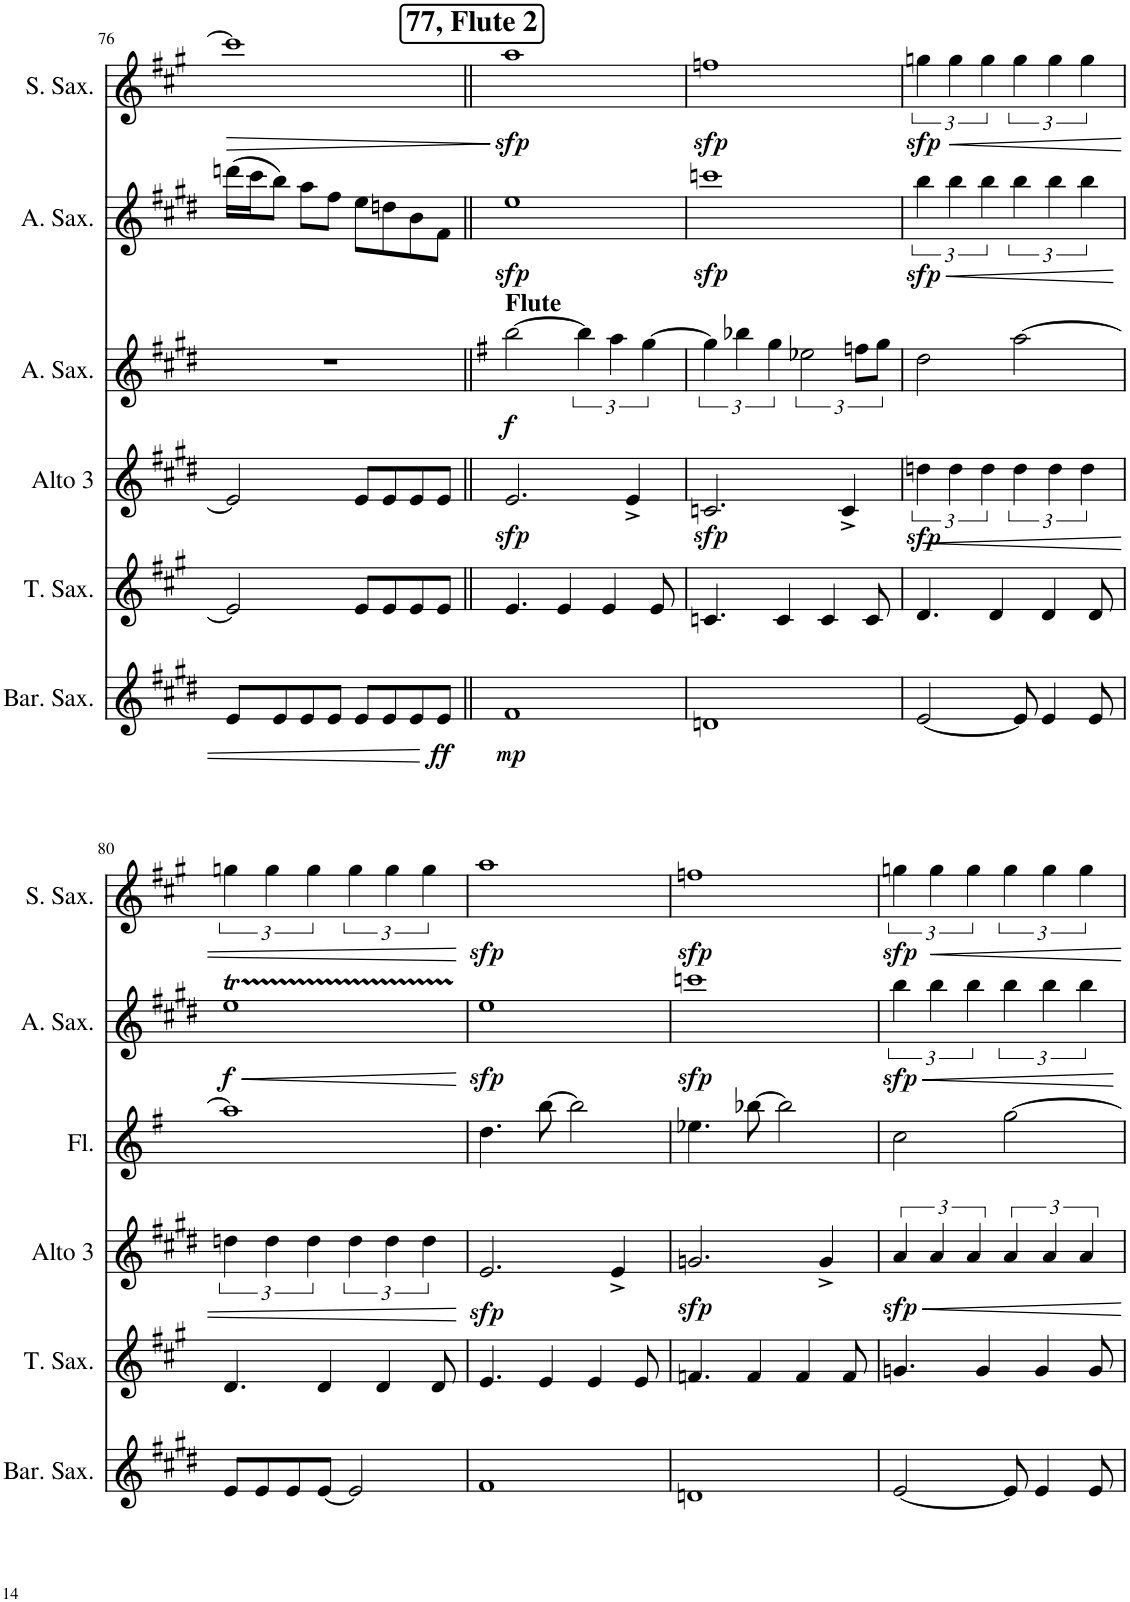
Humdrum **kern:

**kern	**dynam	**kern	**kern	**dynam	**kern	**dynam	**kern	**dynam	**kern	**dynam
*part6	*part6	*part5	*part4	*part4	*part3	*part3	*part2	*part2	*part1	*part1
*staff6	*staff6	*staff5	*staff4	*staff4	*staff3	*staff3	*staff2	*staff2	*staff1	*staff1
*I"Baritone Saxophone	*	*I"Tenor Saxophone	*I"Alto Sax 3	*	*I"Alto Sax 2	*	*I"Alto Saxophone	*	*I"Soprano Saxophone	*
*I'Bar. Sax.	*	*I'T. Sax.	*I'Alto 3	*	*I'Alto 2	*	*I'A. Sax.	*	*I'S. Sax.	*
!!LO:PB:g=z
*clefG2	*	*clefG2	*clefG2	*	*clefG2	*	*clefG2	*	*clefG2	*
*Trd12c21	*	*Trd8c14	*Trd5c9	*	*Trd5c9	*	*Trd5c9	*	*Trd1c2	*
*k[f#c#g#d#]	*	*k[f#c#g#]	*k[f#c#g#d#]	*	*k[f#c#g#d#]	*	*k[f#c#g#d#]	*	*k[f#c#g#]	*
*M4/4	*	*M4/4	*M4/4	*	*M4/4	*	*M4/4	*	*M4/4	*
=76	=76	=76	=76	=76	=76	=76	=76	=76	=76	=76
!	!	!	!	!	!	!	!	!	!	!LO:HP:b
8e/L	.	2e/]	2e/]	.	1r	.	(16dddn\LL	.	1ccc#]	>
.	.	.	.	.	.	.	16ccc#\J	.	.	.
8e/	.	.	.	.	.	.	8bb\J)	.	.	.
8e/	.	.	.	.	.	.	8aa\L	.	.	.
8e/J	.	.	.	.	.	.	8ff#\J	.	.	.
8e/L	.	8e/L	8e/L	.	.	.	8ee\L	.	.	.
8e/	.	8e/	8e/	.	.	.	8ddn\	.	.	.
8e/	.	8e/	8e/	.	.	.	8b\	.	.	.
!	!LO:DY:b	!	!	!	!	!	!	!	!	!
8e/J	ff	8e/J	8e/J	.	.	.	8f#\J	.	.	.
.	.	.	.	.	.	.	.	.	.	]
!!LO:REH:place=s1:a:B:cj:fs=14:t=77, Flute 2
=77||	=77||	=77||	=77||	=77||	=77||	=77||	=77||	=77||	=77||	=77||
*	*	*	*	*	*k[f#]	*	*	*	*	*
!	!	!	!	!	!LO:TX:a:B:t=Flute	!	!	!	!	!
!	!LO:DY:b	!	!	!LO:DY:b	!	!LO:DY:b	!	!LO:DY:b	!	!LO:DY:b
1f#	mp	4.e/	2.e/	sfp	[2bb\	f	1ee	sfp	1aa	sfp
.	.	4e/	.	.	.	.	.	.	.	.
.	.	.	.	.	6bb\]	.	.	.	.	.
.	.	4e/	.	.	.	.	.	.	.	.
.	.	.	.	.	6aa\	.	.	.	.	.
.	.	.	4e^/	.	.	.	.	.	.	.
.	.	.	.	.	[6gg\	.	.	.	.	.
.	.	8e/	.	.	.	.	.	.	.	.
=78	=78	=78	=78	=78	=78	=78	=78	=78	=78	=78
!	!	!	!	!LO:DY:b	!	!	!	!LO:DY:b	!	!LO:DY:b
1dn	.	4.cn/	2.cn/	sfp	6gg\]	.	1cccn	sfp	1ffn	sfp
.	.	.	.	.	6bb-X\	.	.	.	.	.
.	.	.	.	.	6gg\	.	.	.	.	.
.	.	4c/	.	.	.	.	.	.	.	.
.	.	.	.	.	3ee-X\	.	.	.	.	.
.	.	4c/	.	.	.	.	.	.	.	.
.	.	.	4c^/	.	.	.	.	.	.	.
.	.	.	.	.	12ffn\L	.	.	.	.	.
.	.	8c/	.	.	.	.	.	.	.	.
.	.	.	.	.	12gg\J	.	.	.	.	.
=79	=79	=79	=79	=79	=79	=79	=79	=79	=79	=79
!	!	!	!	!LO:DY:b	!	!	!	!LO:HP:b	!	!
!	!	!	!	!	!	!	!	!LO:DY:n=1:b	!	!LO:DY:b
[2e/	.	4.d/	6ddn\	sfp	2dd\	.	6bb\	< sfp	6ggn\	sfp
!	!	!	!	!LO:HP:b	!	!	!	!	!	!LO:HP:b
.	.	.	6dd\	<	.	.	6bb\	.	6gg\	<
.	.	.	6dd\	.	.	.	6bb\	.	6gg\	.
.	.	4d/	.	.	.	.	.	.	.	.
8e/]	.	.	6dd\	.	[2aa\	.	6bb\	.	6gg\	.
4e/	.	4d/	.	.	.	.	.	.	.	.
.	.	.	6dd\	.	.	.	6bb\	.	6gg\	.
.	.	.	6dd\	.	.	.	6bb\	.	6gg\	.
8e/	.	8d/	.	.	.	.	.	.	.	.
.	.	.	.	.	.	.	.	[	.	.
!!LO:LB:g=z
=80	=80	=80	=80	=80	=80	=80	=80	=80	=80	=80
!	!	!	!	!	!	!	!	!LO:HP:b	!	!
!	!	!	!	!	!	!	!	!LO:DY:n=1:b	!	!
8e/L	.	4.d/	6ddn\	.	1aa]	.	1eeT	< f	6ggn\	.
8e/	.	.	.	.	.	.	.	.	.	.
.	.	.	6dd\	.	.	.	.	.	6gg\	.
8e/	.	.	.	.	.	.	.	.	.	.
.	.	.	6dd\	.	.	.	.	.	6gg\	.
[8e/J	.	4d/	.	.	.	.	.	.	.	.
2e/]	.	.	6dd\	.	.	.	.	.	6gg\	.
.	.	4d/	.	.	.	.	.	.	.	.
.	.	.	6dd\	.	.	.	.	.	6gg\	.
.	.	.	6dd\	.	.	.	.	.	6gg\	.
.	.	8d/	.	.	.	.	.	.	.	.
.	.	.	.	[	.	.	.	[	.	[
=81	=81	=81	=81	=81	=81	=81	=81	=81	=81	=81
!	!	!	!	!LO:DY:b	!	!	!	!LO:DY:b	!	!LO:DY:b
1f#	.	4.e/	2.e/	sfp	4.dd\	.	1ee	sfp	1aa	sfp
.	.	4e/	.	.	[8bb\	.	.	.	.	.
.	.	.	.	.	2bb\]	.	.	.	.	.
.	.	4e/	.	.	.	.	.	.	.	.
.	.	.	4e^/	.	.	.	.	.	.	.
.	.	8e/	.	.	.	.	.	.	.	.
=82	=82	=82	=82	=82	=82	=82	=82	=82	=82	=82
!	!	!	!	!LO:DY:b	!	!	!	!LO:DY:b	!	!LO:DY:b
1dn	.	4.fn/	2.gn/	sfp	4.ee-X\	.	1cccn	sfp	1ffn	sfp
.	.	4f/	.	.	[8bb-X\	.	.	.	.	.
.	.	.	.	.	2bb-\]	.	.	.	.	.
.	.	4f/	.	.	.	.	.	.	.	.
.	.	.	4g^/	.	.	.	.	.	.	.
.	.	8f/	.	.	.	.	.	.	.	.
=83	=83	=83	=83	=83	=83	=83	=83	=83	=83	=83
!	!	!	!	!LO:DY:b	!	!	!	!LO:HP:b	!	!
!	!	!	!	!	!	!	!	!LO:DY:n=1:b	!	!LO:DY:b
[2e/	.	4.gn/	6a/	sfp	2cc\	.	6bb\	< sfp	6ggn\	sfp
.	.	.	6a/	.	.	.	6bb\	.	6gg\	.
.	.	.	6a/	.	.	.	6bb\	.	6gg\	.
.	.	4g/	.	.	.	.	.	.	.	.
8e/]	.	.	6a/	.	[2gg\	.	6bb\	.	6gg\	.
4e/	.	4g/	.	.	.	.	.	.	.	.
.	.	.	6a/	.	.	.	6bb\	.	6gg\	.
.	.	.	6a/	.	.	.	6bb\	.	6gg\	.
8e/	.	8g/	.	.	.	.	.	.	.	.
.	.	.	.	.	.	.	.	[	.	.
=	=	=	=	=	=	=	=	=	=	=
*-	*-	*-	*-	*-	*-	*-	*-	*-	*-	*-
